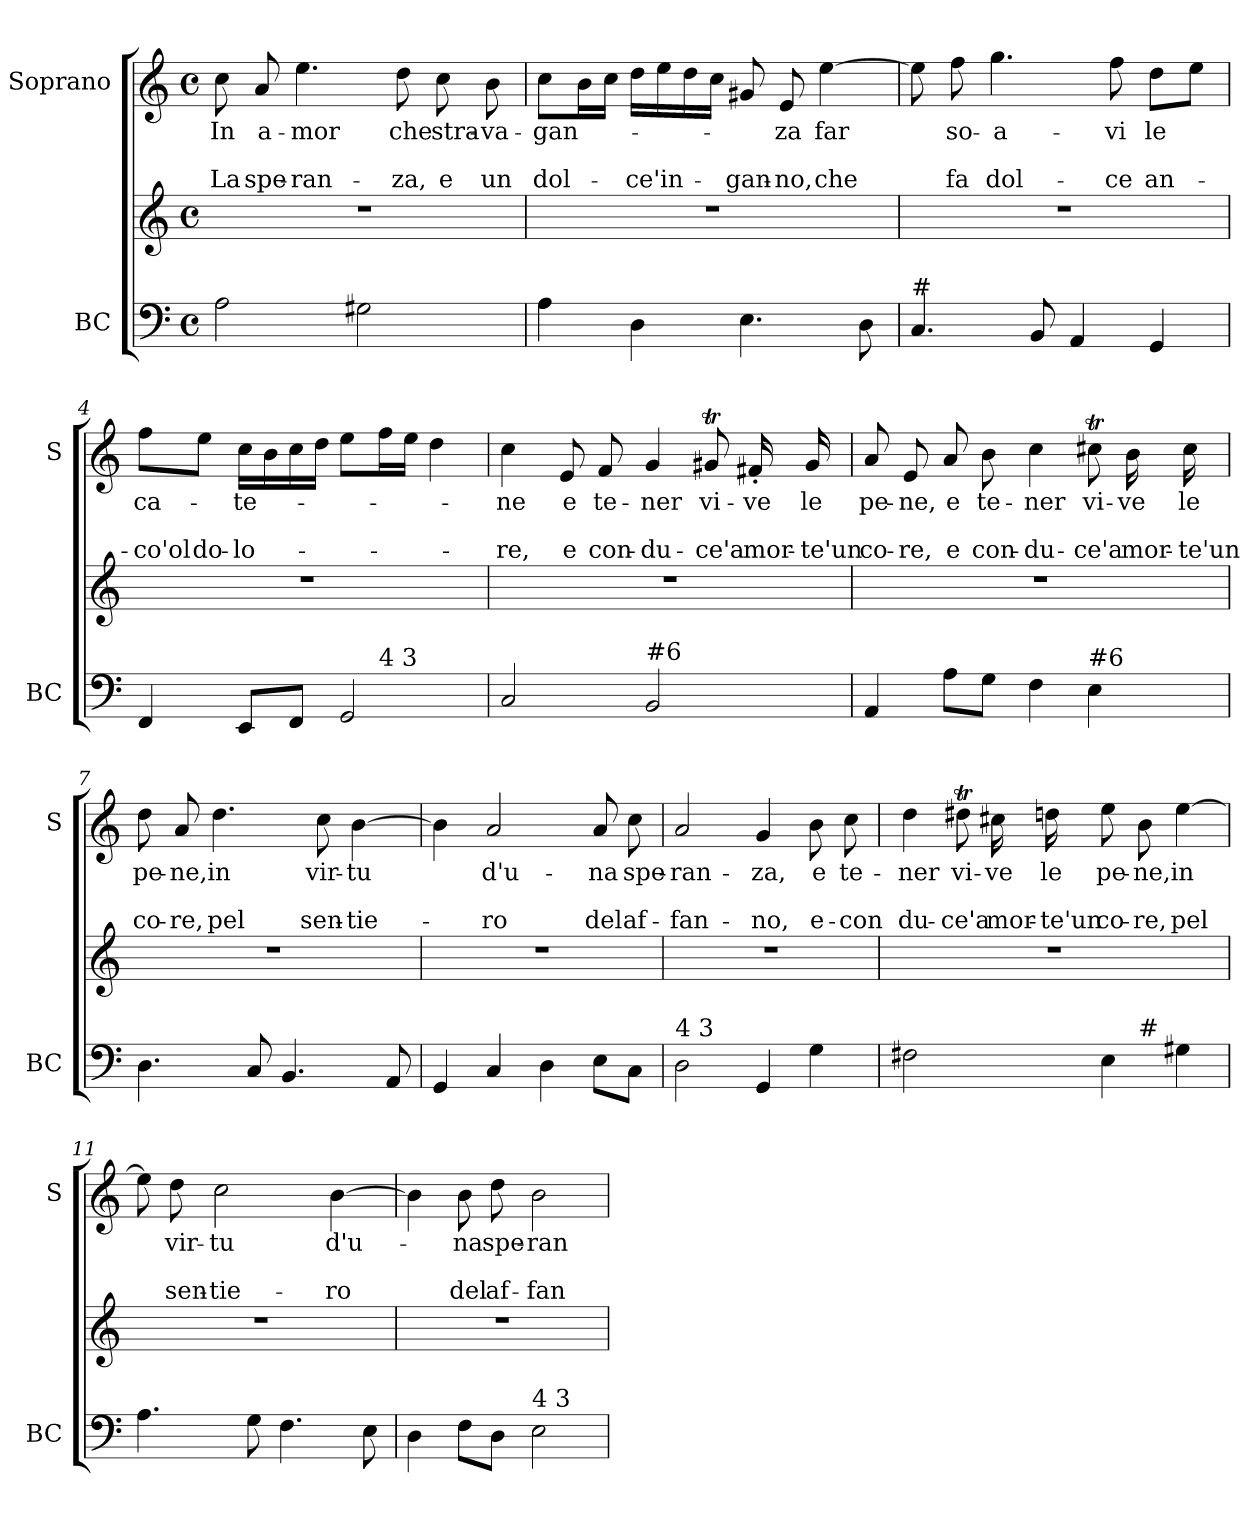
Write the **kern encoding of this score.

**kern	**kern	**kern	**text	**text	**text
*part2	*part2	*part1	*part1	*part1	*part1
*staff3	*staff2	*staff1	*staff1	*staff1	*staff1
*I"BC	*	*I"Soprano	*	*	*
*I'BC	*	*I'S	*	*	*
*clefF4	*clefG2	*clefG2	*	*	*
*k[]	*k[]	*k[]	*	*	*
*C:	*C:	*C:	*	*	*
*M4/4	*M4/4	*M4/4	*	*	*
*met(c)	*met(c)	*met(c)	*	*	*
=1	=1	=1	=1	=1	=1
!	!	!	!LO:LY:b	!	!LO:LY:b
2A\	1r	8cc\	In	.	La
!	!	!	!LO:LY:b	!	!LO:LY:b
.	.	8a/	a-	.	spe-
!	!	!	!LO:LY:b	!	!LO:LY:b
.	.	4.ee\	-mor	.	-ran-
2G#X\	.	.	.	.	.
!	!	!	!LO:LY:b	!	!LO:LY:b
.	.	8dd\	che	.	-za,
!	!	!	!LO:LY:b	!	!LO:LY:b
.	.	8cc\	stra-	.	e
!	!	!	!LO:LY:b	!	!LO:LY:b
.	.	8b\	-va-	.	un
=2	=2	=2	=2	=2	=2
!	!	!	!LO:LY:b	!	!LO:LY:b
4A\	1r	8cc\L	-gan-	.	dol-
.	.	16b\L	.	.	.
.	.	16cc\JJ	.	.	.
!	!	!	!	!	!LO:LY:b
4D\	.	16dd\LL	.	.	-ce'in-
.	.	16ee\	.	.	.
.	.	16dd\	.	.	.
.	.	16cc\JJ	.	.	.
!	!	!	!	!	!LO:LY:b
4.E\	.	8g#X/	.	.	-gan-
!	!	!	!LO:LY:b	!	!LO:LY:b
.	.	8e/	-za	.	-no,
!	!	!	!LO:LY:b	!	!LO:LY:b
.	.	[4ee\	far	.	che
8D\	.	.	.	.	.
=3	=3	=3	=3	=3	=3
!LO:TX:a:t=#	!	!	!	!	!
4.C/	1r	8ee\]	.	.	.
!	!	!	!LO:LY:b	!	!LO:LY:b
.	.	8ff\	so-	.	fa
!	!	!	!LO:LY:b	!	!LO:LY:b
.	.	4.gg\	-a-	.	dol-
8BB/	.	.	.	.	.
4AA/	.	.	.	.	.
!	!	!	!LO:LY:b	!	!LO:LY:b
.	.	8ff\	-vi	.	-ce
!	!	!	!LO:LY:b	!	!LO:LY:b
4GG/	.	8dd\L	le	.	an-
.	.	8ee\J	.	.	.
!!LO:LB:g=z
=4	=4	=4	=4	=4	=4
!	!	!	!LO:LY:b	!	!LO:LY:b
*^	*	*	*	*	*
4FF/	2ryy	1r	8ff\L	ca-	.	-co'ol
!	!	!	!	!	!	!LO:LY:b
.	.	.	8ee\J	.	.	do-
!	!	!	!	!LO:LY:b	!	!LO:LY:b
8EE/L	.	.	16cc\LL	-te-	.	-lo-
.	.	.	16b\	.	.	.
8FF/J	.	.	16cc\	.	.	.
.	.	.	16dd\JJ	.	.	.
2GG/	8ryy	.	8ee\L	.	.	.
!	!LO:TX:a:t=4   3	!	!	!	!	!
.	4.ryy	.	16ff\L	.	.	.
.	.	.	16ee\JJ	.	.	.
.	.	.	4dd\	.	.	.
=5	=5	=5	=5	=5	=5	=5
!	!	!	!	!LO:LY:b	!	!LO:LY:b
*v	*v	*	*	*	*	*
2C/	1r	4cc\	-ne	.	-re,
!	!	!	!LO:LY:b	!	!LO:LY:b
.	.	8e/	e	.	e
!	!	!	!LO:LY:b	!	!LO:LY:b
.	.	8f/	te-	.	con-
!LO:TX:a:t=#6	!	!	!	!	!
!	!	!	!LO:LY:b	!	!LO:LY:b
2BB/	.	4g/	-ner	.	-du-
!	!	!	!LO:LY:b	!	!LO:LY:b
.	.	8g#Xt/	vi-	.	-ce'a
!	!	!	!LO:LY:b	!	!LO:LY:b
.	.	16f#X'</	-ve	.	mor-
!	!	!	!LO:LY:b	!	!LO:LY:b
.	.	16g#/	le	.	-te'un
=6	=6	=6	=6	=6	=6
!	!	!	!LO:LY:b	!	!LO:LY:b
4AA/	1r	8a/	pe-	.	co-
!	!	!	!LO:LY:b	!	!LO:LY:b
.	.	8e/	-ne,	.	-re,
!	!	!	!LO:LY:b	!	!LO:LY:b
8A\L	.	8a/	e	.	e
!	!	!	!LO:LY:b	!	!LO:LY:b
8G\J	.	8b\	te-	.	con-
!	!	!	!LO:LY:b	!	!LO:LY:b
4F\	.	4cc\	-ner	.	-du-
!LO:TX:a:t=#6	!	!	!	!	!
!	!	!	!LO:LY:b	!	!LO:LY:b
4E\	.	8cc#Xt\	vi-	.	-ce'a
!	!	!	!LO:LY:b	!	!LO:LY:b
.	.	16b\	-ve	.	mor-
!	!	!	!LO:LY:b	!	!LO:LY:b
.	.	16cc#\	le	.	-te'un
!!LO:LB:g=z
=7	=7	=7	=7	=7	=7
!	!	!	!LO:LY:b	!	!LO:LY:b
4.D\	1r	8dd\	pe-	.	co-
!	!	!	!LO:LY:b	!	!LO:LY:b
.	.	8a/	-ne,	.	-re,
!	!	!	!LO:LY:b	!	!LO:LY:b
.	.	4.dd\	in	.	pel
8C/	.	.	.	.	.
4.BB/	.	.	.	.	.
!	!	!	!LO:LY:b	!	!LO:LY:b
.	.	8cc\	vir-	.	sen-
!	!	!	!LO:LY:b	!	!LO:LY:b
.	.	[4b\	-tu	.	-tie-
8AA/	.	.	.	.	.
=8	=8	=8	=8	=8	=8
4GG/	1r	4b\]	.	.	.
!	!	!	!LO:LY:b	!	!LO:LY:b
4C/	.	2a/	d'u-	.	-ro
4D\	.	.	.	.	.
!	!	!	!LO:LY:b	!	!LO:LY:b
8E\L	.	8a/	-na	.	del
!	!	!	!LO:LY:b	!	!LO:LY:b
8C\J	.	8cc\	spe-	.	af-
=9	=9	=9	=9	=9	=9
!LO:TX:a:t=4   3	!	!	!	!	!
!	!	!	!LO:LY:b	!	!LO:LY:b
2D\	1r	2a/	-ran-	.	-fan-
!	!	!	!LO:LY:b	!	!LO:LY:b
4GG/	.	4g/	-za,	.	-no,
!	!	!	!LO:LY:b	!	!LO:LY:b
4G\	.	8b\	e	.	e-
!	!	!	!LO:LY:b	!	!LO:LY:b
.	.	8cc\	te-	.	-con
=10	=10	=10	=10	=10	=10
!	!	!	!LO:LY:b	!	!LO:LY:b
*^	*	*	*	*	*
2F#X\	2ryy	1r	4dd\	-ner	.	du-
!	!	!	!	!LO:LY:b	!	!LO:LY:b
.	.	.	8dd#Xt\	vi-	.	-ce'a
!	!	!	!	!LO:LY:b	!	!LO:LY:b
.	.	.	16cc#X\	-ve	.	mor-
!	!	!	!	!LO:LY:b	!	!LO:LY:b
.	.	.	16ddn\	le	.	-te'un
!	!	!	!	!LO:LY:b	!	!LO:LY:b
4E\	8ryy	.	8ee\	pe-	.	co-
!	!LO:TX:a:t=#	!	!	!	!	!
!	!	!	!	!LO:LY:b	!	!LO:LY:b
.	4.ryy	.	8b\	-ne,	.	-re,
!	!	!	!	!LO:LY:b	!	!LO:LY:b
4G#X\	.	.	[4ee\	in	.	pel
*v	*v	*	*	*	*	*
!!LO:PB:g=z
=11	=11	=11	=11	=11	=11
4.A\	1r	8ee\]	.	.	.
!	!	!	!LO:LY:b	!	!LO:LY:b
.	.	8dd\	vir-	.	sen-
!	!	!	!LO:LY:b	!	!LO:LY:b
.	.	2cc\	-tu	.	-tie-
8G\	.	.	.	.	.
4.F\	.	.	.	.	.
!	!	!	!LO:LY:b	!	!LO:LY:b
.	.	[4b\	d'u-	.	-ro
8E\	.	.	.	.	.
=12	=12	=12	=12	=12	=12
4D\	1r	4b\]	.	.	.
!	!	!	!LO:LY:b	!	!LO:LY:b
8F\L	.	8b\	-na	.	del
!	!	!	!LO:LY:b	!	!LO:LY:b
8D\J	.	8dd\	spe-	.	af-
!LO:TX:a:t=4   3	!	!	!	!	!
!	!	!	!LO:LY:b	!	!LO:LY:b
2E\	.	2b\	-ran-	.	-fan-
=	=	=	=	=	=
*-	*-	*-	*-	*-	*-
